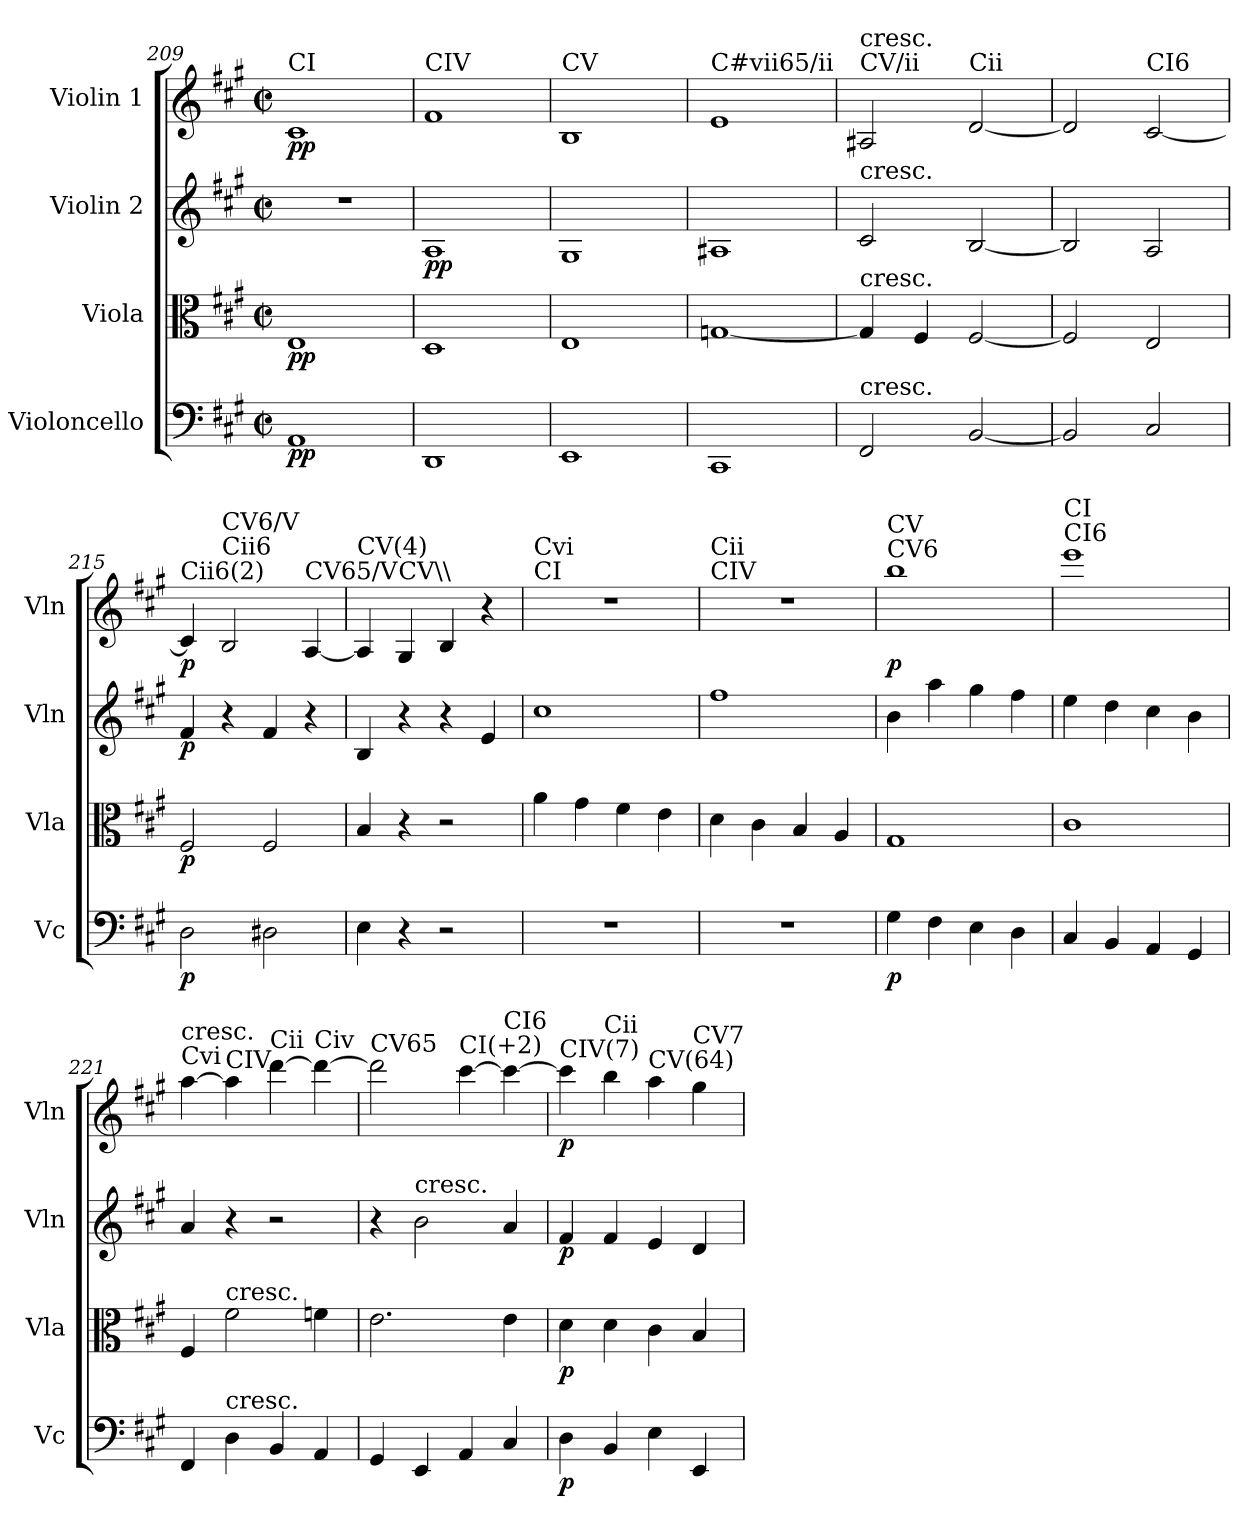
**kern	**dynam	**kern	**dynam	**kern	**dynam	**kern	**dynam
*part4	*part4	*part3	*part3	*part2	*part2	*part1	*part1
*staff4	*staff4	*staff3	*staff3	*staff2	*staff2	*staff1	*staff1
*I"Violoncello	*	*I"Viola	*	*I"Violin 2	*	*I"Violin 1	*
*I'Vc	*	*I'Vla	*	*I'Vln	*	*I'Vln	*
*clefF4	*	*clefC3	*	*clefG2	*	*clefG2	*
*k[f#c#g#]	*	*k[f#c#g#]	*	*k[f#c#g#]	*	*k[f#c#g#]	*
*A:	*	*A:	*	*A:	*	*A:	*
*M2/2	*	*M2/2	*	*M2/2	*	*M2/2	*
*met(c|)	*	*met(c|)	*	*met(c|)	*	*met(c|)	*
=209	=209	=209	=209	=209	=209	=209	=209
!	!	!	!	!	!	!LO:TX:a:t=CI	!
!	!LO:DY:b	!	!LO:DY:b	!	!	!	!LO:DY:b
1AA	pp	1E	pp	1r	.	1c#	pp
=210	=210	=210	=210	=210	=210	=210	=210
!	!	!	!	!	!	!LO:TX:a:t=CIV	!
!	!	!	!	!	!LO:DY:b	!	!
1DD	.	1D	.	1A	pp	1f#	.
=211	=211	=211	=211	=211	=211	=211	=211
!	!	!	!	!	!	!LO:TX:a:t=CV	!
1EE	.	1E	.	1G#	.	1B	.
=212	=212	=212	=212	=212	=212	=212	=212
!	!	!	!	!	!	!LO:TX:a:t=C#vii65/ii	!
1CC#	.	[1Gn	.	1A#X	.	1e	.
!!LO:PB:g=z
=213	=213	=213	=213	=213	=213	=213	=213
!	!	!	!	!	!	!LO:TX:a:t=CV/ii	!
!	!	!	!	!	!	!LO:TX:a:t=cresc.	!
!	!	!	!	!LO:TX:a:t=cresc.	!	!	!
!	!	!LO:TX:a:t=cresc.	!	!	!	!	!
!LO:TX:a:t=cresc.	!	!	!	!	!	!	!
2FF#/	.	4G/]	.	2c#/	.	2A#X/	.
.	.	4F#/	.	.	.	.	.
!	!	!	!	!	!	!LO:TX:a:t=Cii	!
[2BB/	.	[2F#/	.	[2B/	.	[2d/	.
=214	=214	=214	=214	=214	=214	=214	=214
2BB/]	.	2F#/]	.	2B/]	.	2d/]	.
!	!	!	!	!	!	!LO:TX:a:t=CI6	!
2C#/	.	2E/	.	2A/	.	[2c#/	.
=215	=215	=215	=215	=215	=215	=215	=215
!	!	!	!	!	!	!LO:TX:a:t=Cii6(2)	!
!	!LO:DY:b	!	!LO:DY:b	!	!LO:DY:b	!	!LO:DY:b
2D\	p	2F#/	p	4f#/	p	4c#/]	p
!	!	!	!	!	!	!LO:TX:a:t=Cii6	!
!	!	!	!	!	!	!LO:TX:a:t=CV6/V	!
.	.	.	.	4r	.	2B/	.
2D#X\	.	2F#/	.	4f#/	.	.	.
!	!	!	!	!	!	!LO:TX:a:t=CV65/V	!
.	.	.	.	4r	.	[4A/	.
=216	=216	=216	=216	=216	=216	=216	=216
!	!	!	!	!	!	!LO:TX:a:t=CV(4)	!
4E\	.	4B/	.	4B/	.	4A/]	.
!	!	!	!	!	!	!LO:TX:a:t=CV\\	!
4r	.	4r	.	4r	.	4G#/	.
2r	.	2r	.	4r	.	4B/	.
.	.	.	.	4e/	.	4r	.
=217	=217	=217	=217	=217	=217	=217	=217
!	!	!	!	!	!	!LO:TX:a:t=CI	!
!	!	!	!	!	!	!LO:TX:a:t=Cvi	!
1r	.	4a\	.	1cc#	.	1r	.
.	.	4g#\	.	.	.	.	.
.	.	4f#\	.	.	.	.	.
.	.	4e\	.	.	.	.	.
!!LO:PB:g=z
=218	=218	=218	=218	=218	=218	=218	=218
!	!	!	!	!	!	!LO:TX:a:t=CIV	!
!	!	!	!	!	!	!LO:TX:a:t=Cii	!
1r	.	4d\	.	1ff#	.	1r	.
.	.	4c#\	.	.	.	.	.
.	.	4B/	.	.	.	.	.
.	.	4A/	.	.	.	.	.
=219	=219	=219	=219	=219	=219	=219	=219
!	!	!	!	!	!	!LO:TX:a:t=CV6	!
!	!	!	!	!	!	!LO:TX:a:t=CV	!
!	!LO:DY:b	!	!	!	!	!	!LO:DY:b
4G#\	p	1G#	.	4b\	.	1bb	p
4F#\	.	.	.	4aa\	.	.	.
4E\	.	.	.	4gg#\	.	.	.
4D\	.	.	.	4ff#\	.	.	.
=220	=220	=220	=220	=220	=220	=220	=220
!	!	!	!	!	!	!LO:TX:a:t=CI6	!
!	!	!	!	!	!	!LO:TX:a:t=CI	!
4C#/	.	1c#	.	4ee\	.	1eee	.
4BB/	.	.	.	4dd\	.	.	.
4AA/	.	.	.	4cc#\	.	.	.
4GG#/	.	.	.	4b\	.	.	.
=221	=221	=221	=221	=221	=221	=221	=221
!	!	!	!	!	!	!LO:TX:a:t=Cvi	!
!	!	!	!	!	!	!LO:TX:a:t=cresc.	!
4FF#/	.	4F#/	.	4a/	.	[4aa\	.
!	!	!	!	!	!	!LO:TX:a:t=CIV	!
!	!	!LO:TX:a:t=cresc.	!	!	!	!	!
!LO:TX:a:t=cresc.	!	!	!	!	!	!	!
4D\	.	2f#\	.	4r	.	4aa\]	.
!	!	!	!	!	!	!LO:TX:a:t=Cii	!
4BB/	.	.	.	2r	.	[4ddd\	.
!	!	!	!	!	!	!LO:TX:a:t=Civ	!
4AA/	.	4fn\	.	.	.	4ddd\_	.
=222	=222	=222	=222	=222	=222	=222	=222
!	!	!	!	!	!	!LO:TX:a:t=CV65	!
4GG#/	.	2.e\	.	4r	.	2ddd\]	.
!	!	!	!	!LO:TX:a:t=cresc.	!	!	!
4EE/	.	.	.	2b\	.	.	.
!	!	!	!	!	!	!LO:TX:a:t=CI(+2)	!
4AA/	.	.	.	.	.	[4ccc#\	.
!	!	!	!	!	!	!LO:TX:a:t=CI6	!
4C#/	.	4e\	.	4a/	.	4ccc#\_	.
!!LO:LB:g=z
=223	=223	=223	=223	=223	=223	=223	=223
!	!	!	!	!	!	!LO:TX:a:t=CIV(7)	!
!	!LO:DY:b	!	!LO:DY:b	!	!LO:DY:b	!	!LO:DY:b
4D\	p	4d\	p	4f#/	p	4ccc#\]	p
!	!	!	!	!	!	!LO:TX:a:t=Cii	!
4BB/	.	4d\	.	4f#/	.	4bb\	.
!	!	!	!	!	!	!LO:TX:a:t=CV(64)	!
4E\	.	4c#\	.	4e/	.	4aa\	.
!	!	!	!	!	!	!LO:TX:a:t=CV7	!
4EE/	.	4B/	.	4d/	.	4gg#\	.
=	=	=	=	=	=	=	=
*-	*-	*-	*-	*-	*-	*-	*-
